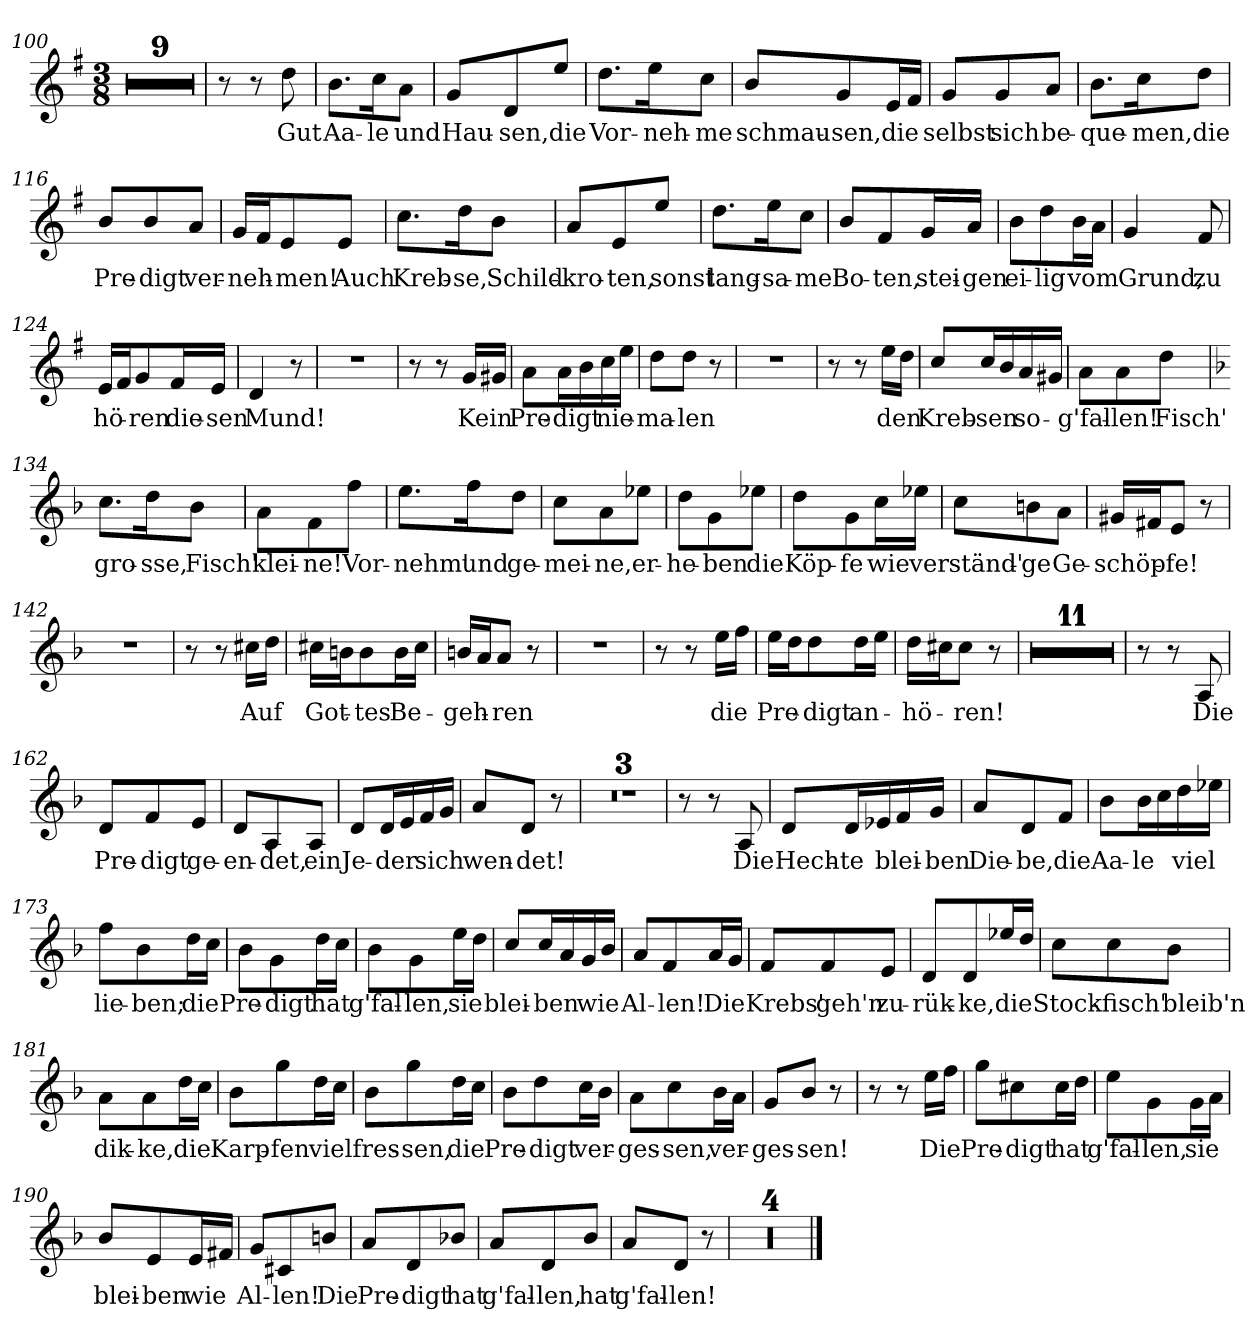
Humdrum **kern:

**kern	**text
*part1	*part1
*staff1	*staff1
*clefG2	*
*k[f#]	*
*M3/8	*
=100	=100
4.r	.
=101	=101
4.r	.
!!LO:LB:g=z
=102	=102
4.r	.
=103	=103
4.r	.
=104	=104
4.r	.
=105	=105
4.r	.
=106	=106
4.r	.
=107	=107
4.r	.
=108	=108
4.r	.
=109	=109
8r	.
8r	.
!	!LO:LY:b
8dd\	Gut
=110	=110
!	!LO:LY:b
8.b\L	Aa-
!	!LO:LY:b
16cc\K	-le
!	!LO:LY:b
8a\J	und
=111	=111
!	!LO:LY:b
8g/L	Hau-
!	!LO:LY:b
8d/	-sen,
!	!LO:LY:b
8ee/J	die
=112	=112
!	!LO:LY:b
8.dd\L	Vor-
!	!LO:LY:b
16ee\K	-neh-
!	!LO:LY:b
8cc\J	-me
=113	=113
!	!LO:LY:b
8b/L	schmau-
!	!LO:LY:b
8g/	-sen,
!	!LO:LY:b
16e/L	die
16f#/JJ	.
!!LO:PB:g=z
=114	=114
!	!LO:LY:b
8g/L	selbst
!	!LO:LY:b
8g/	sich
!	!LO:LY:b
8a/J	be-
=115	=115
!	!LO:LY:b
8.b\L	-que-
!	!LO:LY:b
16cc\K	-men,
!	!LO:LY:b
8dd\J	die
=116	=116
!	!LO:LY:b
8b/L	Pre-
!	!LO:LY:b
8b/	-digt
!	!LO:LY:b
8a/J	ver-
=117	=117
!	!LO:LY:b
16g/LL	-neh-
16f#/J	.
!	!LO:LY:b
8e/	-men!
!	!LO:LY:b
8e/J	Auch
=118	=118
!	!LO:LY:b
8.cc\L	Kreb-
!	!LO:LY:b
16dd\K	-se,
!	!LO:LY:b
8b\J	Schild-
=119	=119
!	!LO:LY:b
8a/L	-kro-
!	!LO:LY:b
8e/	-ten,
!	!LO:LY:b
8ee/J	sonst
=120	=120
!	!LO:LY:b
8.dd\L	lang-
!	!LO:LY:b
16ee\K	-sa-
!	!LO:LY:b
8cc\J	-me
!!LO:LB:g=z
=121	=121
!	!LO:LY:b
8b/L	Bo-
!	!LO:LY:b
8f#/	-ten,
!	!LO:LY:b
16g/L	stei-
!	!LO:LY:b
16a/JJ	-gen
=122	=122
!	!LO:LY:b
8b\L	ei-
!	!LO:LY:b
8dd\	-lig
!	!LO:LY:b
16b\L	vom
16a\JJ	.
=123	=123
!	!LO:LY:b
4g/	Grund,
!	!LO:LY:b
8f#/	zu
=124	=124
!	!LO:LY:b
16e/LL	hö-
16f#/J	.
!	!LO:LY:b
8g/	-ren
!	!LO:LY:b
16f#/L	die-
!	!LO:LY:b
16e/JJ	-sen
=125	=125
!	!LO:LY:b
4d/	Mund!
8r	.
=126	=126
4.r	.
=127	=127
8r	.
8r	.
!	!LO:LY:b
16g/LL	Kein
16g#X/JJ	.
=128	=128
!	!LO:LY:b
8a\L	Pre-
!	!LO:LY:b
16a\L	-digt
16b\	.
!	!LO:LY:b
16cc\	nie-
16ee\JJ	.
=129	=129
!	!LO:LY:b
8dd\L	-ma-
!	!LO:LY:b
8dd\J	-len
8r	.
=130	=130
4.r	.
!!LO:LB:g=z
=131	=131
8r	.
8r	.
!	!LO:LY:b
16ee\LL	den
16dd\JJ	.
=132	=132
!	!LO:LY:b
8cc/L	Kreb-
!	!LO:LY:b
16cc/L	-sen
16b/	.
!	!LO:LY:b
16a/	so-
16g#X/JJ	.
=133	=133
!	!LO:LY:b
8a\L	-g'fal-
!	!LO:LY:b
8a\	-len!
!	!LO:LY:b
8dd\J	Fisch'
=134	=134
*k[b-]	*
!	!LO:LY:b
8.cc\L	gro-
!	!LO:LY:b
16dd\K	-sse,
!	!LO:LY:b
8b-\J	Fisch'
=135	=135
!	!LO:LY:b
8a\L	klei-
!	!LO:LY:b
8f\	-ne!
!	!LO:LY:b
8ff\J	Vor-
=136	=136
!	!LO:LY:b
8.ee\L	-nehm'
!	!LO:LY:b
16ff\K	und
!	!LO:LY:b
8dd\J	ge-
=137	=137
!	!LO:LY:b
8cc\L	-mei-
!	!LO:LY:b
8a\	-ne,
!	!LO:LY:b
8ee-X\J	er-
=138	=138
!	!LO:LY:b
8dd\L	-he-
!	!LO:LY:b
8g\	-ben
!	!LO:LY:b
8ee-X\J	die
!!LO:LB:g=z
=139	=139
!	!LO:LY:b
8dd\L	Köp-
!	!LO:LY:b
8g\	-fe
!	!LO:LY:b
16cc\L	wie
!	!LO:LY:b
16ee-X\JJ	ver
=140	=140
!	!LO:LY:b
8cc\L	ständ'-
!	!LO:LY:b
8bn\	-ge
!	!LO:LY:b
8a\J	Ge-
=141	=141
!	!LO:LY:b
16g#X/LL	-schöp-
16f#X/J	.
!	!LO:LY:b
8e/J	-fe!
8r	.
=142	=142
4.r	.
=143	=143
8r	.
8r	.
!	!LO:LY:b
16cc#X\LL	Auf
16dd\JJ	.
=144	=144
!	!LO:LY:b
16cc#X\LL	Got-
16bn\J	.
!	!LO:LY:b
8b\	-tes
!	!LO:LY:b
16b\L	Be-
16cc#\JJ	.
=145	=145
!	!LO:LY:b
16bn/LL	-geh-
16a/J	.
!	!LO:LY:b
8a/J	-ren
8r	.
=146	=146
4.r	.
=147	=147
8r	.
8r	.
!	!LO:LY:b
16ee\LL	die
16ff\JJ	.
=148	=148
!	!LO:LY:b
16ee\LL	Pre-
16dd\J	.
!	!LO:LY:b
8dd\	-digt
!	!LO:LY:b
16dd\L	an-
16ee\JJ	.
!!LO:LB:g=z
=149	=149
!	!LO:LY:b
16dd\LL	-hö-
16cc#X\J	.
!	!LO:LY:b
8cc#\J	-ren!
8r	.
=150	=150
4.r	.
=151	=151
4.r	.
=152	=152
4.r	.
=153	=153
4.r	.
=154	=154
4.r	.
=155	=155
4.r	.
=156	=156
4.r	.
=157	=157
4.r	.
=158	=158
4.r	.
=159	=159
4.r	.
=160	=160
4.r	.
=161	=161
8r	.
8r	.
!	!LO:LY:b
8A/	Die
=162	=162
!	!LO:LY:b
8d/L	Pre-
!	!LO:LY:b
8f/	-digt
!	!LO:LY:b
8e/J	ge-
=163	=163
!	!LO:LY:b
8d/L	-en-
!	!LO:LY:b
8A/	-det,
!	!LO:LY:b
8A/J	ein
!!LO:LB:g=z
=164	=164
!	!LO:LY:b
8d/L	Je-
!	!LO:LY:b
16d/L	-der
16e/	.
!	!LO:LY:b
16f/	sich
16g/JJ	.
=165	=165
!	!LO:LY:b
8a/L	wen-
!	!LO:LY:b
8d/J	-det!
8r	.
=166	=166
4.r	.
=167	=167
4.r	.
=168	=168
4.r	.
=169	=169
8r	.
8r	.
!	!LO:LY:b
8A/	Die
=170	=170
!	!LO:LY:b
8d/L	Hech-
!	!LO:LY:b
16d/L	-te
16e-X/	.
!	!LO:LY:b
16f/	blei-
!	!LO:LY:b
16g/JJ	-ben
=171	=171
!	!LO:LY:b
8a/L	Die-
!	!LO:LY:b
8d/	-be,
!	!LO:LY:b
8f/J	die
=172	=172
!	!LO:LY:b
8b-\L	Aa-
!	!LO:LY:b
16b-\L	-le
16cc\	.
!	!LO:LY:b
16dd\	viel
16ee-X\JJ	.
=173	=173
!	!LO:LY:b
8ff\L	lie-
!	!LO:LY:b
8b-\	-ben;
!	!LO:LY:b
16dd\L	die
16cc\JJ	.
!!LO:LB:g=z
=174	=174
!	!LO:LY:b
8b-\L	Pre-
!	!LO:LY:b
8g\	-digt
!	!LO:LY:b
16dd\L	hat
16cc\JJ	.
=175	=175
!	!LO:LY:b
8b-\L	g'fal-
!	!LO:LY:b
8g\	-len,
!	!LO:LY:b
16ee\L	sie
16dd\JJ	.
=176	=176
!	!LO:LY:b
8cc/L	blei-
!	!LO:LY:b
16cc/L	-ben
16a/	.
!	!LO:LY:b
16g/	wie
16b-/JJ	.
=177	=177
!	!LO:LY:b
8a/L	Al-
!	!LO:LY:b
8f/	-len!
!	!LO:LY:b
16a/L	Die
16g/JJ	.
=178	=178
!	!LO:LY:b
8f/L	Krebs'
!	!LO:LY:b
8f/	geh'n
!	!LO:LY:b
8e/J	zu-
=179	=179
!	!LO:LY:b
8d/L	-rük-
!	!LO:LY:b
8d/	-ke,
!	!LO:LY:b
16ee-X/L	die
16dd/JJ	.
=180	=180
!	!LO:LY:b
8cc\L	Stock-
!	!LO:LY:b
8cc\	-fisch'
!	!LO:LY:b
8b-\J	bleib'n
!!LO:LB:g=z
=181	=181
!	!LO:LY:b
8a\L	dik-
!	!LO:LY:b
8a\	-ke,
!	!LO:LY:b
16dd\L	die
16cc\JJ	.
=182	=182
!	!LO:LY:b
8b-\L	Karp-
!	!LO:LY:b
8gg\	-fen
!	!LO:LY:b
16dd\L	viel
16cc\JJ	.
=183	=183
!	!LO:LY:b
8b-\L	fres-
!	!LO:LY:b
8gg\	-sen,
!	!LO:LY:b
16dd\L	die
16cc\JJ	.
=184	=184
!	!LO:LY:b
8b-\L	Pre-
!	!LO:LY:b
8dd\	-digt
!	!LO:LY:b
16cc\L	ver-
16b-\JJ	.
=185	=185
!	!LO:LY:b
8a\L	-ges-
!	!LO:LY:b
8cc\	-sen,
!	!LO:LY:b
16b-\L	ver-
16a\JJ	.
=186	=186
!	!LO:LY:b
8g/L	-ges-
!	!LO:LY:b
8b-/J	-sen!
8r	.
=187	=187
8r	.
8r	.
!	!LO:LY:b
16ee\LL	Die
16ff\JJ	.
=188	=188
!	!LO:LY:b
8gg\L	Pre-
!	!LO:LY:b
8cc#X\	-digt
!	!LO:LY:b
16cc#\L	hat
16dd\JJ	.
!!LO:LB:g=z
=189	=189
!	!LO:LY:b
8ee\L	g'fal-
!	!LO:LY:b
8g\	-len,
!	!LO:LY:b
16g\L	sie
16a\JJ	.
=190	=190
!	!LO:LY:b
8b-/L	blei-
!	!LO:LY:b
8e/	-ben
!	!LO:LY:b
16e/L	wie
16f#X/JJ	.
=191	=191
!	!LO:LY:b
8g/L	Al-
!	!LO:LY:b
8c#X/	-len!
!	!LO:LY:b
8bn/J	Die
=192	=192
!	!LO:LY:b
8a/L	Pre-
!	!LO:LY:b
8d/	-digt
!	!LO:LY:b
8b-X/J	hat
=193	=193
!	!LO:LY:b
8a/L	g'fal-
!	!LO:LY:b
8d/	-len,
!	!LO:LY:b
8b-/J	hat
=194	=194
!	!LO:LY:b
8a/L	g'fal-
!	!LO:LY:b
8d/J	-len!
8r	.
=195	=195
4.r	.
=196	=196
4.r	.
=197	=197
4.r	.
=198	=198
4.r	.
==	==
*-	*-
